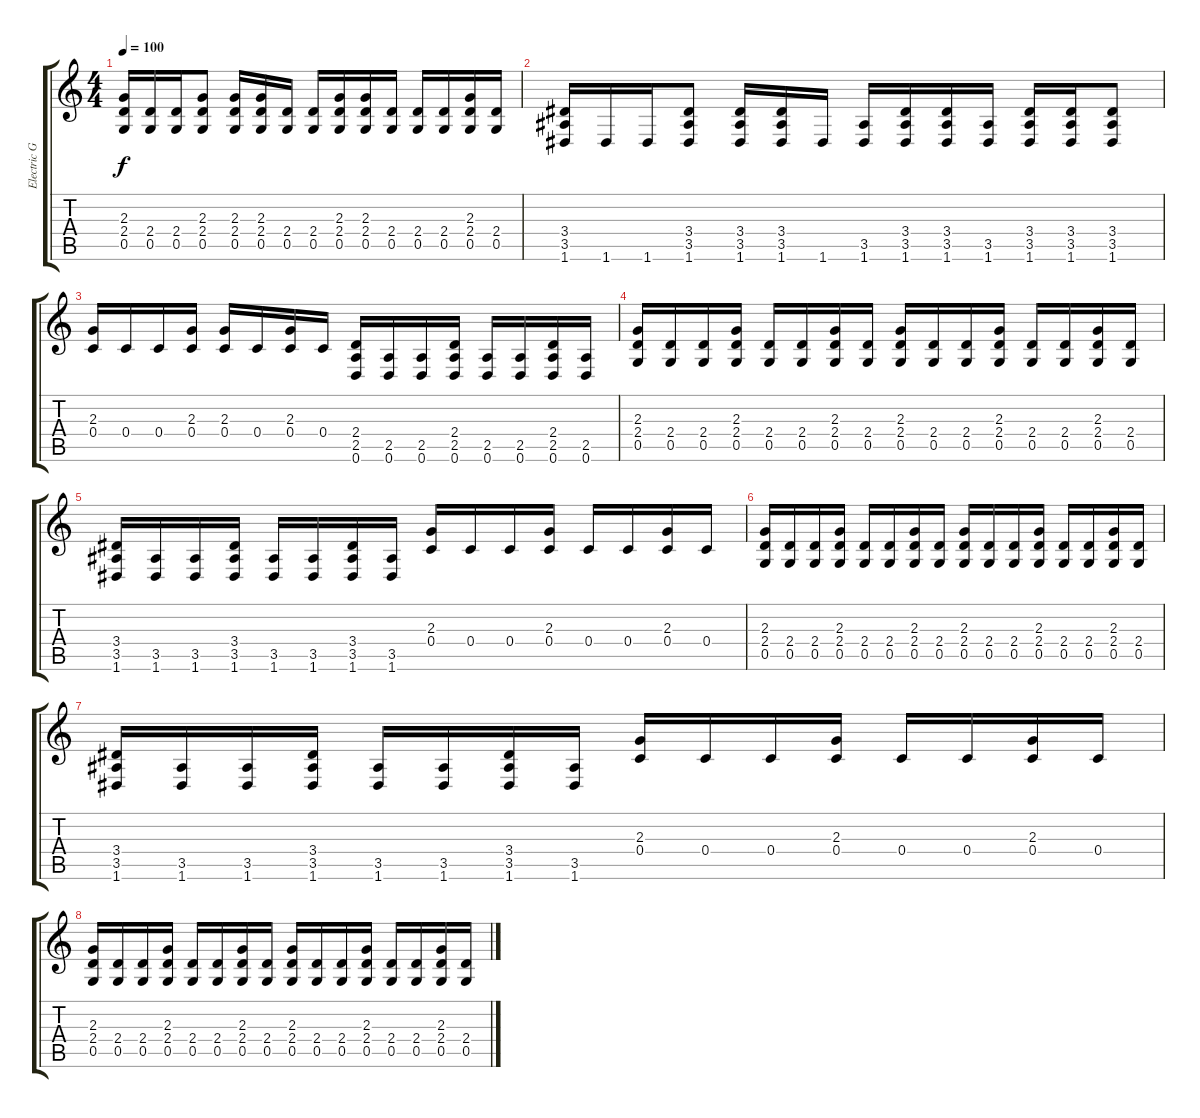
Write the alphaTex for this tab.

\track ("Electric Guitar" "Electric G") {instrument electricguitarmuted}
\staff {score tabs}
\tuning (D4 A3 F3 C3 G2 D2) {hide}
\ts (4 4)
\tempo 100
\clef g2
\ks c
(2.3 2.4 0.5).16{dy f} (2.4 0.5).16 (2.4 0.5).16 (2.3 2.4 0.5).8 (2.3 2.4 0.5).16 (2.3 2.4 0.5).16 (2.4 0.5).16 (2.4 0.5).16 (2.3 2.4 0.5).16 (2.3 2.4 0.5).16 (2.4 0.5).16 (2.4 0.5).16 (2.4 0.5).16 (2.3 2.4 0.5).16 (2.4 0.5).16 |
(3.4 3.5 1.6).16 1.6.16 1.6.16 (3.4 3.5 1.6).8 (3.4 3.5 1.6).16 (3.4 3.5 1.6).16 1.6.16 (3.5 1.6).16 (3.4 3.5 1.6).16 (3.4 3.5 1.6).16 (3.5 1.6).16 (3.4 3.5 1.6).16 (3.4 3.5 1.6).16 (3.4 3.5 1.6).8 |
(2.3 0.4).16 0.4.16 0.4.16 (2.3 0.4).16 (2.3 0.4).16 0.4.16 (2.3 0.4).16 0.4.16 (2.4 2.5 0.6).16 (2.5 0.6).16 (2.5 0.6).16 (2.4 2.5 0.6).16 (2.5 0.6).16 (2.5 0.6).16 (2.4 2.5 0.6).16 (2.5 0.6).16 |
(2.3 2.4 0.5).16 (2.4 0.5).16 (2.4 0.5).16 (2.3 2.4 0.5).16 (2.4 0.5).16 (2.4 0.5).16 (2.3 2.4 0.5).16 (2.4 0.5).16 (2.3 2.4 0.5).16 (2.4 0.5).16 (2.4 0.5).16 (2.3 2.4 0.5).16 (2.4 0.5).16 (2.4 0.5).16 (2.3 2.4 0.5).16 (2.4 0.5).16 |
(3.4 3.5 1.6).16 (3.5 1.6).16 (3.5 1.6).16 (3.4 3.5 1.6).16 (3.5 1.6).16 (3.5 1.6).16 (3.4 3.5 1.6).16 (3.5 1.6).16 (2.3 0.4).16 0.4.16 0.4.16 (2.3 0.4).16 0.4.16 0.4.16 (2.3 0.4).16 0.4.16 |
(2.3 2.4 0.5).16 (2.4 0.5).16 (2.4 0.5).16 (2.3 2.4 0.5).16 (2.4 0.5).16 (2.4 0.5).16 (2.3 2.4 0.5).16 (2.4 0.5).16 (2.3 2.4 0.5).16 (2.4 0.5).16 (2.4 0.5).16 (2.3 2.4 0.5).16 (2.4 0.5).16 (2.4 0.5).16 (2.3 2.4 0.5).16 (2.4 0.5).16 |
(3.4 3.5 1.6).16 (3.5 1.6).16 (3.5 1.6).16 (3.4 3.5 1.6).16 (3.5 1.6).16 (3.5 1.6).16 (3.4 3.5 1.6).16 (3.5 1.6).16 (2.3 0.4).16 0.4.16 0.4.16 (2.3 0.4).16 0.4.16 0.4.16 (2.3 0.4).16 0.4.16 |
(2.3 2.4 0.5).16 (2.4 0.5).16 (2.4 0.5).16 (2.3 2.4 0.5).16 (2.4 0.5).16 (2.4 0.5).16 (2.3 2.4 0.5).16 (2.4 0.5).16 (2.3 2.4 0.5).16 (2.4 0.5).16 (2.4 0.5).16 (2.3 2.4 0.5).16 (2.4 0.5).16 (2.4 0.5).16 (2.3 2.4 0.5).16 (2.4 0.5).16
